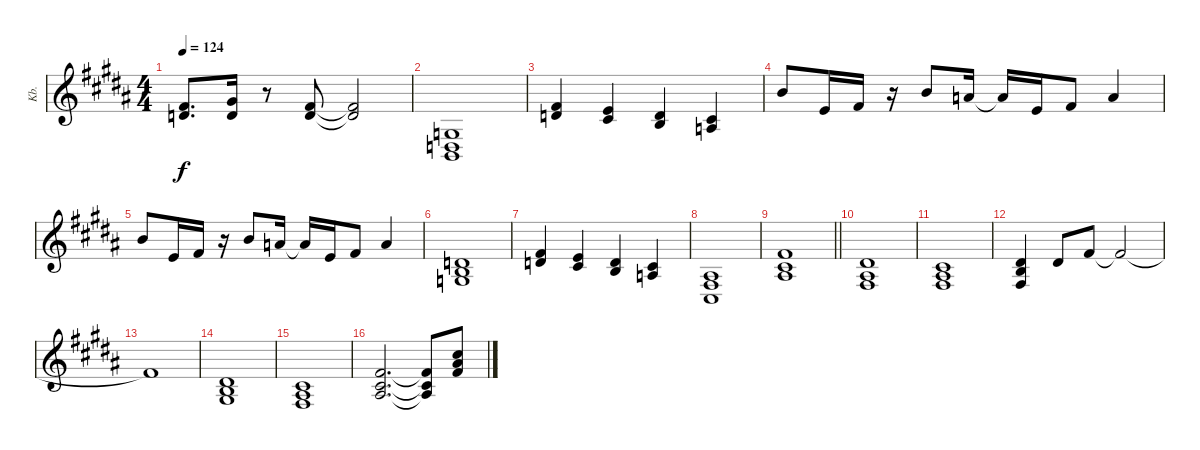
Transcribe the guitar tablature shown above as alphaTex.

\track ("Kb." "Kb.") {instrument percussiveorgan}
\staff {score}
\tuning (E4 B3 G3 D3 A2 E2 B1) {hide}
\ts (4 4)
\tempo 124
\clef g2
\ks b
(2.1 3.2).8{d dy f} (4.1 3.2).16 r.8 (2.1 3.2).8 (2.1{t} 3.2{t}).2 |
(0.3 0.4 2.5).1 |
(2.1 3.2).4 (0.1 2.2).4 (3.2 4.3).4 (2.2 2.3).4 |
7.1.8 0.1.16 2.1.16 r.16 7.1.8 5.1.16 5.1{t}.16 0.1.16 2.1.8 5.1.4 |
7.1.8 0.1.16 2.1.16 r.16 7.1.8 5.1.16 5.1{t}.16 0.1.16 2.1.8 5.1.4 |
(3.2 4.3 5.4).1 |
(2.1 3.2).4 (0.1 2.2).4 (3.2 4.3).4 (2.2 2.3).4 |
(3.3 4.4 4.5).1 |
\barLineRight lightlight
(2.1 2.2 3.3).1{bd 240} |
(4.2 3.3 4.4).1{volume 6} |
(2.2 3.3 4.4).1 |
(4.2 4.3 4.4).4{bd 240} 4.2.8 2.1.8 2.1{t}.2 |
2.1{t}.1 |
(4.2 4.3 6.4).1 |
(2.2 3.3 4.4).1 |
(2.1 2.2 3.3).2{d bd 240} (2.1{t} 2.2{t} 3.3{t}).8 (2.1 11.2 18.3).8
